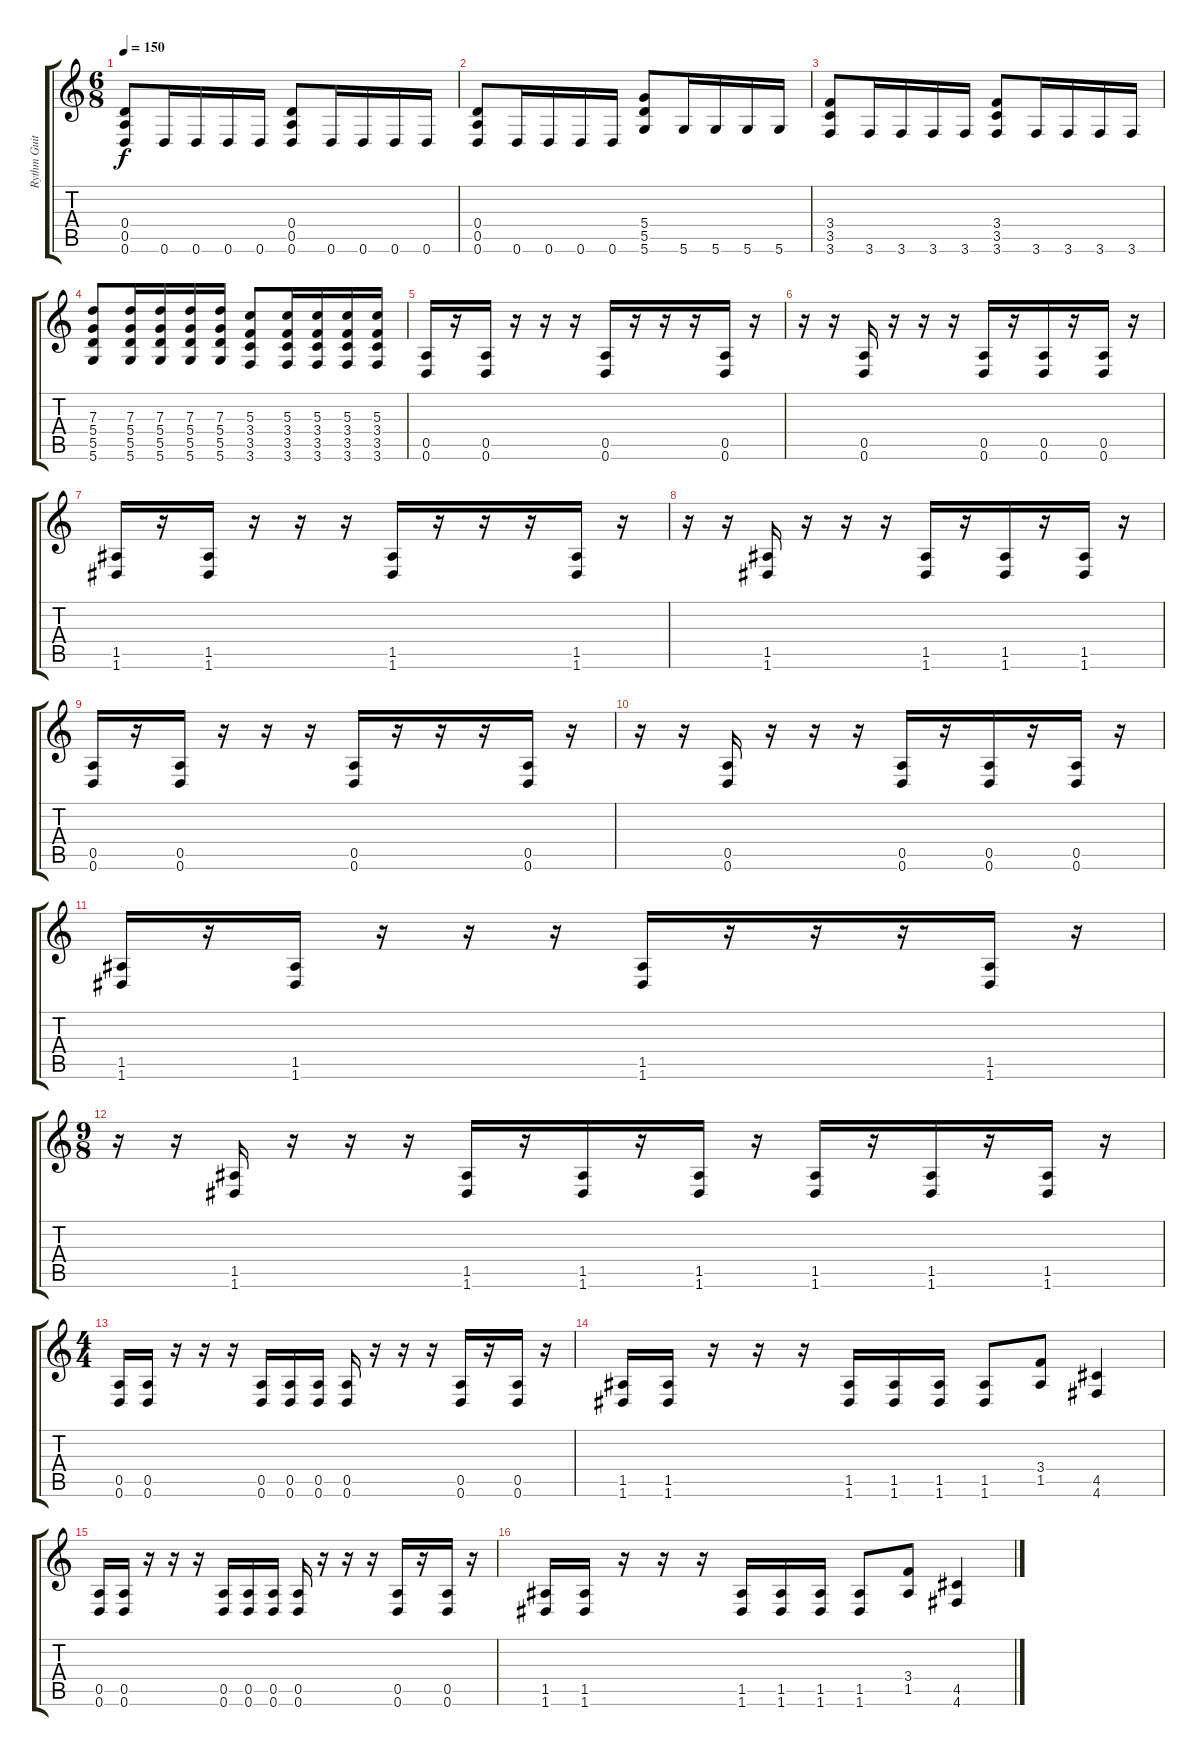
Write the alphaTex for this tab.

\track ("Rythm Guitar" "Rythm Guit") {instrument distortionguitar}
\staff {score tabs}
\tuning (E4 B3 G3 D3 A2 D2) {hide}
\ts (6 8)
\tempo 150
\clef g2
\ks c
(0.4 0.5 0.6).8{dy f} 0.6.16 0.6.16 0.6.16 0.6.16 (0.4 0.5 0.6).8 0.6.16 0.6.16 0.6.16 0.6.16 |
(0.4 0.5 0.6).8 0.6.16 0.6.16 0.6.16 0.6.16 (5.4 5.5 5.6).8 5.6.16 5.6.16 5.6.16 5.6.16 |
(3.4 3.5 3.6).8 3.6.16 3.6.16 3.6.16 3.6.16 (3.4 3.5 3.6).8 3.6.16 3.6.16 3.6.16 3.6.16 |
(7.3 5.4 5.5 5.6).8 (7.3 5.4 5.5 5.6).16 (7.3 5.4 5.5 5.6).16 (7.3 5.4 5.5 5.6).16 (7.3 5.4 5.5 5.6).16 (5.3 3.4 3.5 3.6).8 (5.3 3.4 3.5 3.6).16 (5.3 3.4 3.5 3.6).16 (5.3 3.4 3.5 3.6).16 (5.3 3.4 3.5 3.6).16 |
(0.5 0.6).16 r.16 (0.5 0.6).16 r.16 r.16 r.16 (0.5 0.6).16 r.16 r.16 r.16 (0.5 0.6).16 r.16 |
r.16 r.16 (0.5 0.6).16 r.16 r.16 r.16 (0.5 0.6).16 r.16 (0.5 0.6).16 r.16 (0.5 0.6).16 r.16 |
(1.5 1.6).16 r.16 (1.5 1.6).16 r.16 r.16 r.16 (1.5 1.6).16 r.16 r.16 r.16 (1.5 1.6).16 r.16 |
r.16 r.16 (1.5 1.6).16 r.16 r.16 r.16 (1.5 1.6).16 r.16 (1.5 1.6).16 r.16 (1.5 1.6).16 r.16 |
(0.5 0.6).16 r.16 (0.5 0.6).16 r.16 r.16 r.16 (0.5 0.6).16 r.16 r.16 r.16 (0.5 0.6).16 r.16 |
r.16 r.16 (0.5 0.6).16 r.16 r.16 r.16 (0.5 0.6).16 r.16 (0.5 0.6).16 r.16 (0.5 0.6).16 r.16 |
(1.5 1.6).16 r.16 (1.5 1.6).16 r.16 r.16 r.16 (1.5 1.6).16 r.16 r.16 r.16 (1.5 1.6).16 r.16 |
\ts (9 8)
r.16 r.16 (1.5 1.6).16 r.16 r.16 r.16 (1.5 1.6).16 r.16 (1.5 1.6).16 r.16 (1.5 1.6).16 r.16 (1.5 1.6).16 r.16 (1.5 1.6).16 r.16 (1.5 1.6).16 r.16 |
\ts (4 4)
(0.5 0.6).16 (0.5 0.6).16 r.16 r.16 r.16 (0.5 0.6).16 (0.5 0.6).16 (0.5 0.6).16 (0.5 0.6).16 r.16 r.16 r.16 (0.5 0.6).16 r.16 (0.5 0.6).16 r.16 |
(1.5 1.6).16 (1.5 1.6).16 r.16 r.16 r.16 (1.5 1.6).16 (1.5 1.6).16 (1.5 1.6).16 (1.5 1.6).8 (3.4 1.5).8 (4.5 4.6).4 |
(0.5 0.6).16 (0.5 0.6).16 r.16 r.16 r.16 (0.5 0.6).16 (0.5 0.6).16 (0.5 0.6).16 (0.5 0.6).16 r.16 r.16 r.16 (0.5 0.6).16 r.16 (0.5 0.6).16 r.16 |
(1.5 1.6).16 (1.5 1.6).16 r.16 r.16 r.16 (1.5 1.6).16 (1.5 1.6).16 (1.5 1.6).16 (1.5 1.6).8 (3.4 1.5).8 (4.5 4.6).4
